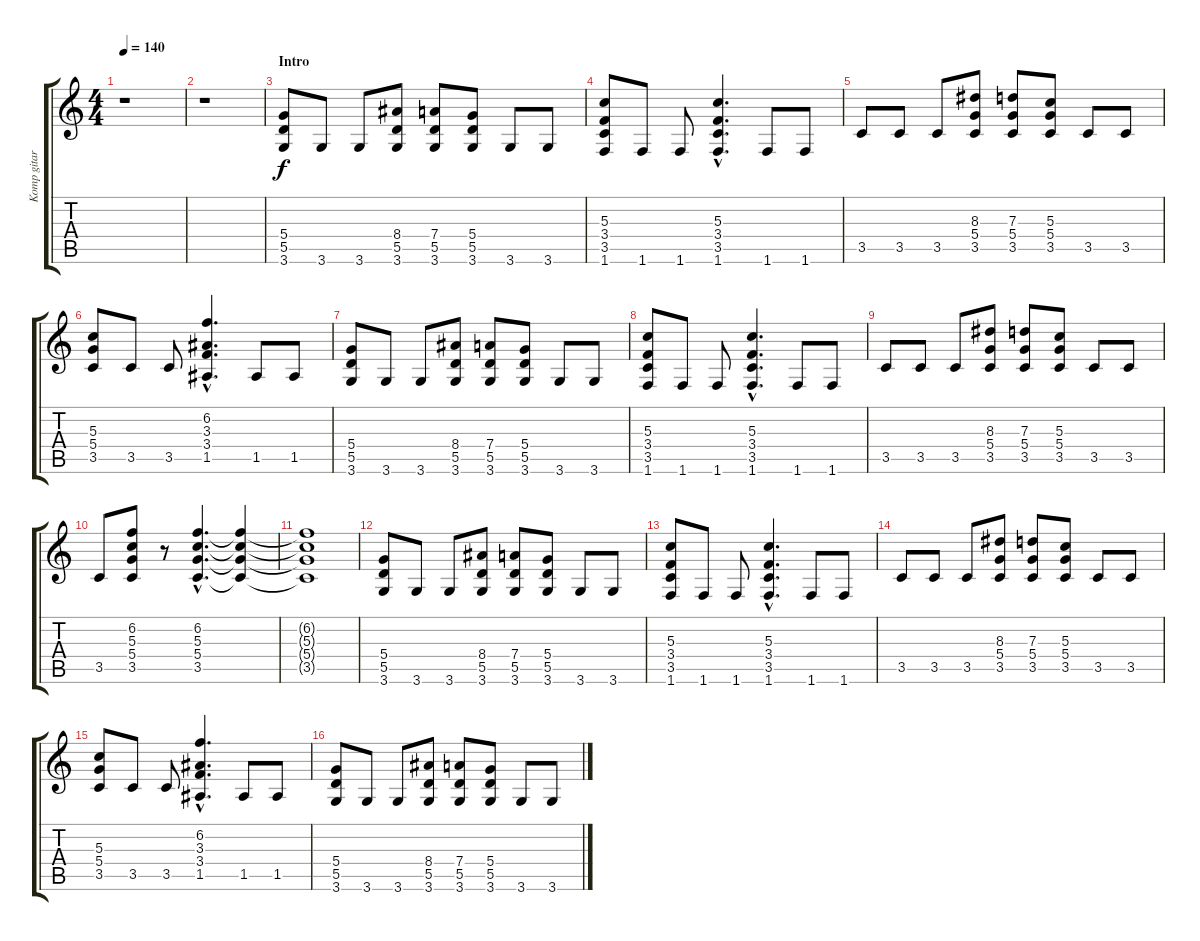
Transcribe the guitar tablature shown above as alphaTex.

\track ("Komp gitarr" "Komp gitar") {instrument overdrivenguitar}
\staff {score tabs}
\tuning (E4 B3 G3 D3 A2 E2) {hide}
\ts (4 4)
\tempo 140
\clef g2
\ks c
r.1{dy f instrument overdrivenguitar} |
r.1 |
\section ("" "Intro")
(5.4 5.5 3.6).8 3.6.8 3.6.8 (8.4 5.5 3.6).8 (7.4 5.5 3.6).8 (5.4 5.5 3.6).8 3.6.8 3.6.8 |
(5.3 3.4 3.5 1.6).8 1.6.8 1.6.8 (5.3{hac} 3.4{hac} 3.5{hac} 1.6{hac}).4{d} 1.6.8 1.6.8 |
3.5.8 3.5.8 3.5.8 (8.3 5.4 3.5).8 (7.3 5.4 3.5).8 (5.3 5.4 3.5).8 3.5.8 3.5.8 |
(5.3 5.4 3.5).8 3.5.8 3.5.8 (6.2{hac} 3.3{hac} 3.4{hac} 1.5{hac}).4{d} 1.5.8 1.5.8 |
(5.4 5.5 3.6).8 3.6.8 3.6.8 (8.4 5.5 3.6).8 (7.4 5.5 3.6).8 (5.4 5.5 3.6).8 3.6.8 3.6.8 |
(5.3 3.4 3.5 1.6).8 1.6.8 1.6.8 (5.3{hac} 3.4{hac} 3.5{hac} 1.6{hac}).4{d} 1.6.8 1.6.8 |
3.5.8 3.5.8 3.5.8 (8.3 5.4 3.5).8 (7.3 5.4 3.5).8 (5.3 5.4 3.5).8 3.5.8 3.5.8 |
3.5.8 (6.2 5.3 5.4 3.5).8 r.8 (6.2{hac} 5.3{hac} 5.4{hac} 3.5{hac}).4{d} (6.2{t} 5.3{t} 5.4{t} 3.5{t}).4 |
(6.2{t} 5.3{t} 5.4{t} 3.5{t}).1 |
(5.4 5.5 3.6).8 3.6.8 3.6.8 (8.4 5.5 3.6).8 (7.4 5.5 3.6).8 (5.4 5.5 3.6).8 3.6.8 3.6.8 |
(5.3 3.4 3.5 1.6).8 1.6.8 1.6.8 (5.3{hac} 3.4{hac} 3.5{hac} 1.6{hac}).4{d} 1.6.8 1.6.8 |
3.5.8 3.5.8 3.5.8 (8.3 5.4 3.5).8 (7.3 5.4 3.5).8 (5.3 5.4 3.5).8 3.5.8 3.5.8 |
(5.3 5.4 3.5).8 3.5.8 3.5.8 (6.2{hac} 3.3{hac} 3.4{hac} 1.5{hac}).4{d} 1.5.8 1.5.8 |
(5.4 5.5 3.6).8 3.6.8 3.6.8 (8.4 5.5 3.6).8 (7.4 5.5 3.6).8 (5.4 5.5 3.6).8 3.6.8 3.6.8
